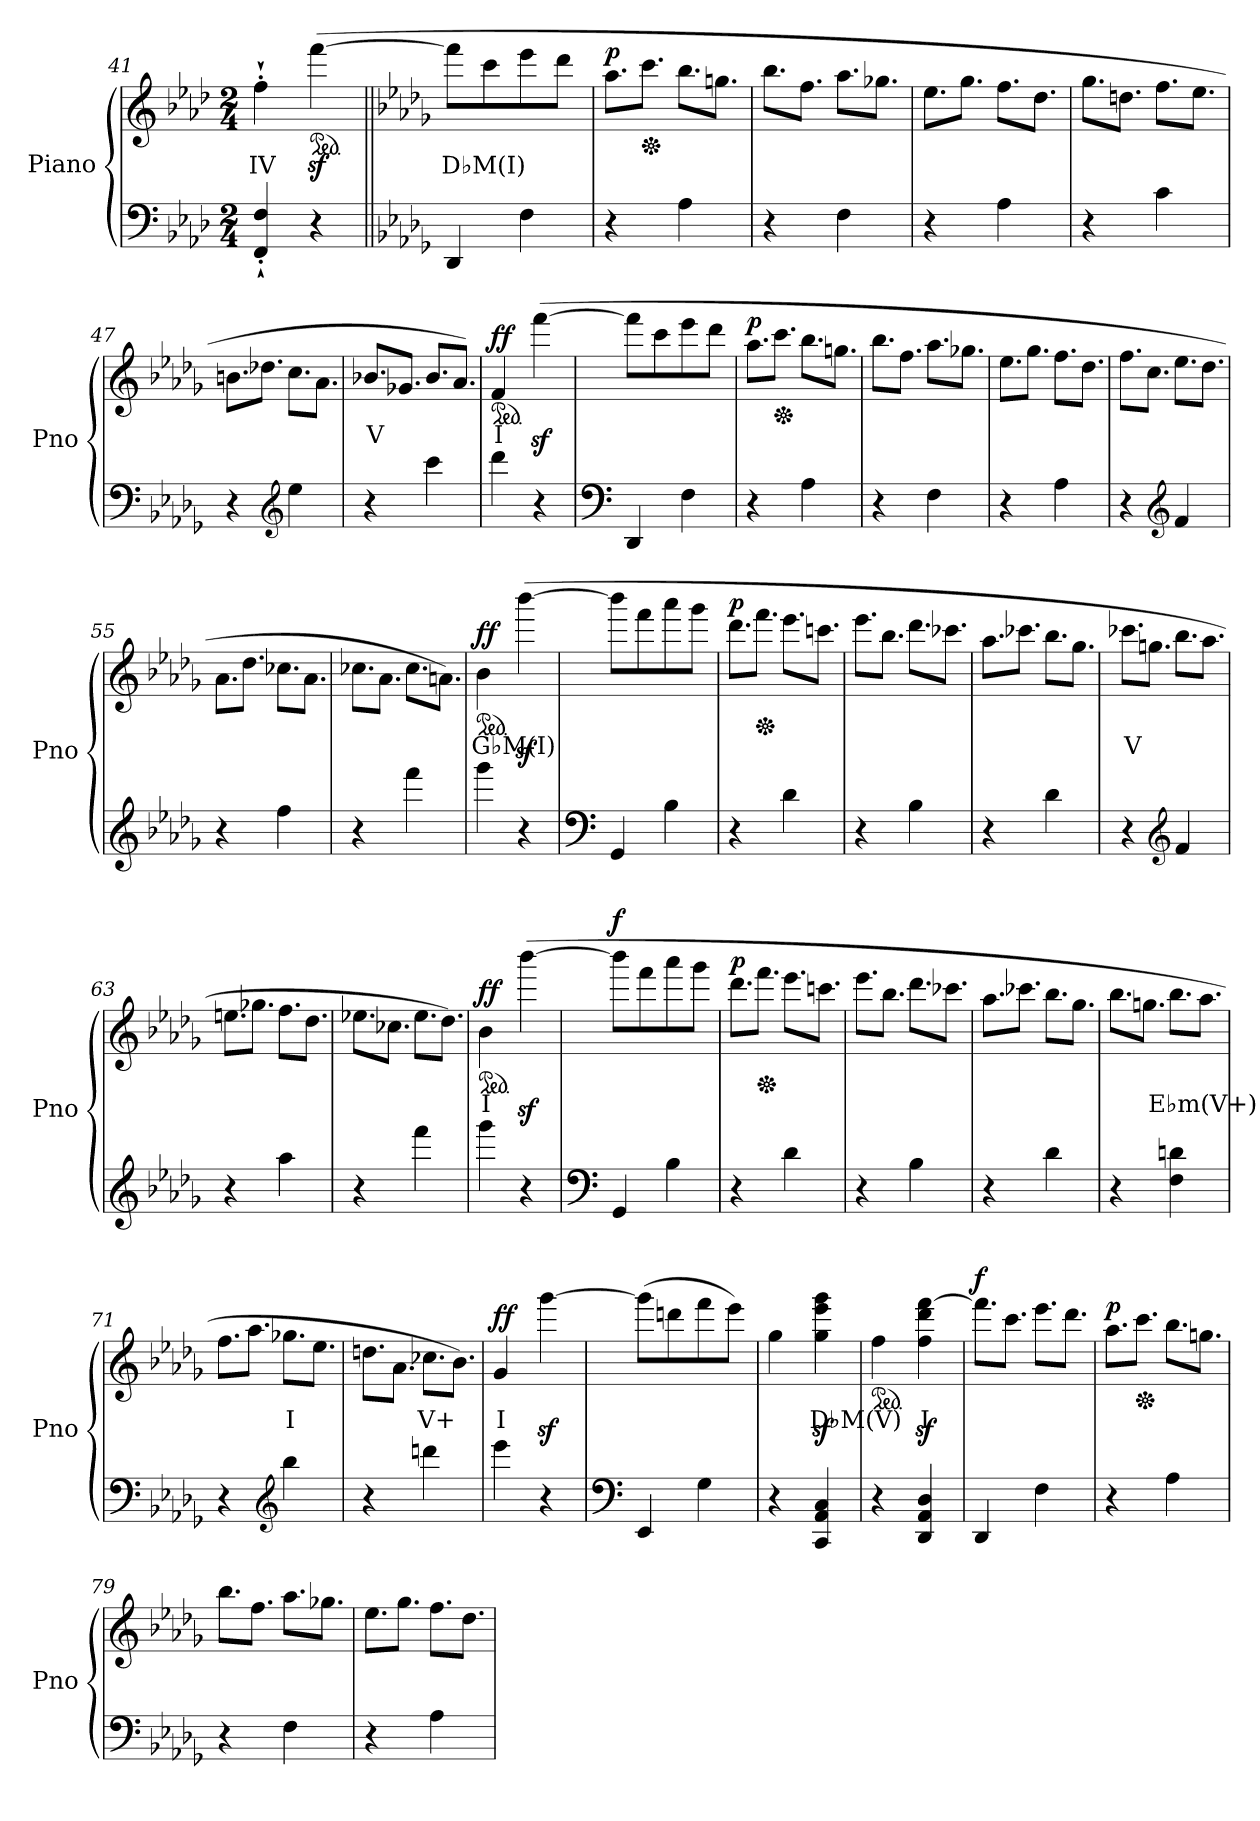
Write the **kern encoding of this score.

**kern	**kern	**text	**dynam
*part1	*part1	*part1	*part1
*staff2	*staff1	*staff1	*staff1/2
*I"Piano	*	*	*
*I'Pno	*	*	*
*clefF4	*clefG2	*	*
*k[b-e-a-d-]	*k[b-e-a-d-]	*	*
*M2/4	*M2/4	*	*
=41	=41	=41	=41
!	!	!LO:LY:b	!
4FF/'` 4F/'`	4ff'`\	IV	.
*	*ped	*	*
4r	(>[4fffz<\	.	.
!!LO:LB:g=z
=42||	=42||	=42||	=42||
*k[b-e-a-d-g-]	*k[b-e-a-d-g-]	*	*
!	!	!LO:LY:b	!
4DD-/	8fff\L]	D♭M(I)	.
.	8ccc\	.	.
4F\	8eee-\	.	.
.	8ddd-\J	.	.
=43	=43	=43	=43
*	*Xtuplet	*	*
!	!	!	!LO:DY:b
4r	12.aa-\L	.	p
*	*Xped	*	*
.	12.ccc\J	.	.
4A-\	12.bb-\L	.	.
.	12.ggn\J	.	.
=44	=44	=44	=44
4r	12.bb-\L	.	.
.	12.ff\J	.	.
4F\	12.aa-\L	.	.
.	12.gg-X\J	.	.
=45	=45	=45	=45
4r	12.ee-\L	.	.
.	12.gg-\J	.	.
4A-\	12.ff\L	.	.
.	12.dd-\J	.	.
=46	=46	=46	=46
4r	12.gg-\L	.	.
.	12.ddn\J	.	.
4c\	12.ff\L	.	.
.	12.ee-\J	.	.
=47	=47	=47	=47
4r	12.bn\L	.	.
.	12.dd-X\J	.	.
*clefG2	*	*	*
4ee-\	12.cc\L	.	.
.	12.a-\J	.	.
=48	=48	=48	=48
!	!	!LO:LY:b	!
4r	12.b-X/L	V	.
.	12.g-X/J	.	.
4ccc\	12.b-/L	.	.
.	12.a-/J)	.	.
=49	=49	=49	=49
*	*ped	*	*
!	!	!LO:LY:b	!LO:DY:b
4ddd-\	4f/	I	ff
4r	(>[4fffz<\	.	.
!!LO:LB:g=z
=50	=50	=50	=50
*clefF4	*	*	*
4DD-/	8fff\L]	.	.
.	8ccc\	.	.
4F\	8eee-\	.	.
.	8ddd-\J	.	.
=51	=51	=51	=51
!	!	!	!LO:DY:b
4r	12.aa-\L	.	p
*	*Xped	*	*
.	12.ccc\J	.	.
4A-\	12.bb-\L	.	.
.	12.ggn\J	.	.
=52	=52	=52	=52
4r	12.bb-\L	.	.
.	12.ff\J	.	.
4F\	12.aa-\L	.	.
.	12.gg-X\J	.	.
=53	=53	=53	=53
4r	12.ee-\L	.	.
.	12.gg-\J	.	.
4A-\	12.ff\L	.	.
.	12.dd-\J	.	.
=54	=54	=54	=54
4r	12.ff\L	.	.
.	12.cc\J	.	.
*clefG2	*	*	*
4f/	12.ee-\L	.	.
.	12.dd-\J	.	.
=55	=55	=55	=55
4r	12.a-\L	.	.
.	12.dd-\J	.	.
4ff\	12.cc-X\L	.	.
.	12.a-\J	.	.
=56	=56	=56	=56
4r	12.cc-X\L	.	.
.	12.a-\J	.	.
4fff\	12.cc-\L	.	.
.	12.an\J)	.	.
=57	=57	=57	=57
*	*ped	*	*
!	!	!LO:LY:b	!LO:DY:b
4ggg-\	4b-\	G♭M(I)	ff
4r	(>[4bbb-z<\	.	.
=58	=58	=58	=58
*clefF4	*	*	*
4GG-/	8bbb-\L]	.	.
.	8fff\	.	.
4B-\	8aaa-\	.	.
.	8ggg-\J	.	.
!!LO:PB:g=z
=59	=59	=59	=59
!	!	!	!LO:DY:b
4r	12.ddd-\L	.	p
*	*Xped	*	*
.	12.fff\J	.	.
4d-\	12.eee-\L	.	.
.	12.cccn\J	.	.
=60	=60	=60	=60
4r	12.eee-\L	.	.
.	12.bb-\J	.	.
4B-\	12.ddd-\L	.	.
.	12.ccc-X\J	.	.
=61	=61	=61	=61
4r	12.aa-\L	.	.
.	12.ccc-X\J	.	.
4d-\	12.bb-\L	.	.
.	12.gg-\J	.	.
=62	=62	=62	=62
!	!	!LO:LY:b	!
4r	12.ccc-X\L	V	.
.	12.ggn\J	.	.
*clefG2	*	*	*
4f/	12.bb-\L	.	.
.	12.aa-\J	.	.
=63	=63	=63	=63
4r	12.een\L	.	.
.	12.gg-X\J	.	.
4aa-\	12.ff\L	.	.
.	12.dd-\J	.	.
=64	=64	=64	=64
4r	12.ee-X\L	.	.
.	12.cc-X\J	.	.
4fff\	12.ee-\L	.	.
.	12.dd-\J)	.	.
=65	=65	=65	=65
*	*ped	*	*
!	!	!LO:LY:b	!LO:DY:b
4ggg-\	4b-\	I	ff
4r	(>[4bbb-z<\	.	.
=66	=66	=66	=66
*clefF4	*	*	*
!	!	!	!LO:DY:b
4GG-/	8bbb-\L]	.	f
.	8fff\	.	.
4B-\	8aaa-\	.	.
.	8ggg-\J	.	.
!!LO:LB:g=z
=67	=67	=67	=67
!	!	!	!LO:DY:b
4r	12.ddd-\L	.	p
*	*Xped	*	*
.	12.fff\J	.	.
4d-\	12.eee-\L	.	.
.	12.cccn\J	.	.
=68	=68	=68	=68
4r	12.eee-\L	.	.
.	12.bb-\J	.	.
4B-\	12.ddd-\L	.	.
.	12.ccc-X\J	.	.
=69	=69	=69	=69
4r	12.aa-\L	.	.
.	12.ccc-X\J	.	.
4d-\	12.bb-\L	.	.
.	12.gg-\J	.	.
=70	=70	=70	=70
4r	12.bb-\L	.	.
.	12.ggn\J	.	.
!	!	!LO:LY:b	!
4F\ 4dn\	12.bb-\L	E♭m(V+)	.
.	12.aa-\J	.	.
=71	=71	=71	=71
4r	12.ff\L	.	.
.	12.aa-\J	.	.
*clefG2	*	*	*
!	!	!LO:LY:b	!
4bb-\	12.gg-X\L	I	.
.	12.ee-\J	.	.
=72	=72	=72	=72
4r	12.ddn\L	.	.
.	12.a-\J	.	.
!	!	!LO:LY:b	!
4dddn\	12.cc-X\L	V+	.
.	12.b-\J)	.	.
=73	=73	=73	=73
!	!	!LO:LY:b	!LO:DY:b
4eee-\	4g-/	I	ff
4r	[4ggg-z<\	.	.
=74	=74	=74	=74
*clefF4	*	*	*
4EE-/	(>8ggg-\L]	.	.
.	8dddn\	.	.
4G-\	8fff\	.	.
.	8eee-\J)	.	.
!!LO:LB:g=z
=75	=75	=75	=75
4r	4gg-\	.	.
!	!	!LO:LY:b	!
4CC/ 4AA-/ 4C/	4gg-\z< 4eee-\z< 4ggg-\z<	D♭M(V)	.
!!LO:LB:g=z
=76	=76	=76	=76
*	*ped	*	*
4r	4ff\	.	.
!	!	!LO:LY:b	!
4DD-/ 4AA-/ 4D-/	4ff\z< 4ddd-\z< [4fff\z<	I	.
=77	=77	=77	=77
!	!	!	!LO:DY:b
4DD-/	12.fff\L]	.	f
.	12.ccc\J	.	.
4F\	12.eee-\L	.	.
.	12.ddd-\J	.	.
=78	=78	=78	=78
!	!	!	!LO:DY:b
4r	12.aa-\L	.	p
*	*Xped	*	*
.	12.ccc\J	.	.
4A-\	12.bb-\L	.	.
.	12.ggn\J	.	.
=79	=79	=79	=79
4r	12.bb-\L	.	.
.	12.ff\J	.	.
4F\	12.aa-\L	.	.
.	12.gg-X\J	.	.
=80	=80	=80	=80
4r	12.ee-\L	.	.
.	12.gg-\J	.	.
4A-\	12.ff\L	.	.
.	12.dd-\J	.	.
=	=	=	=
*-	*-	*-	*-
